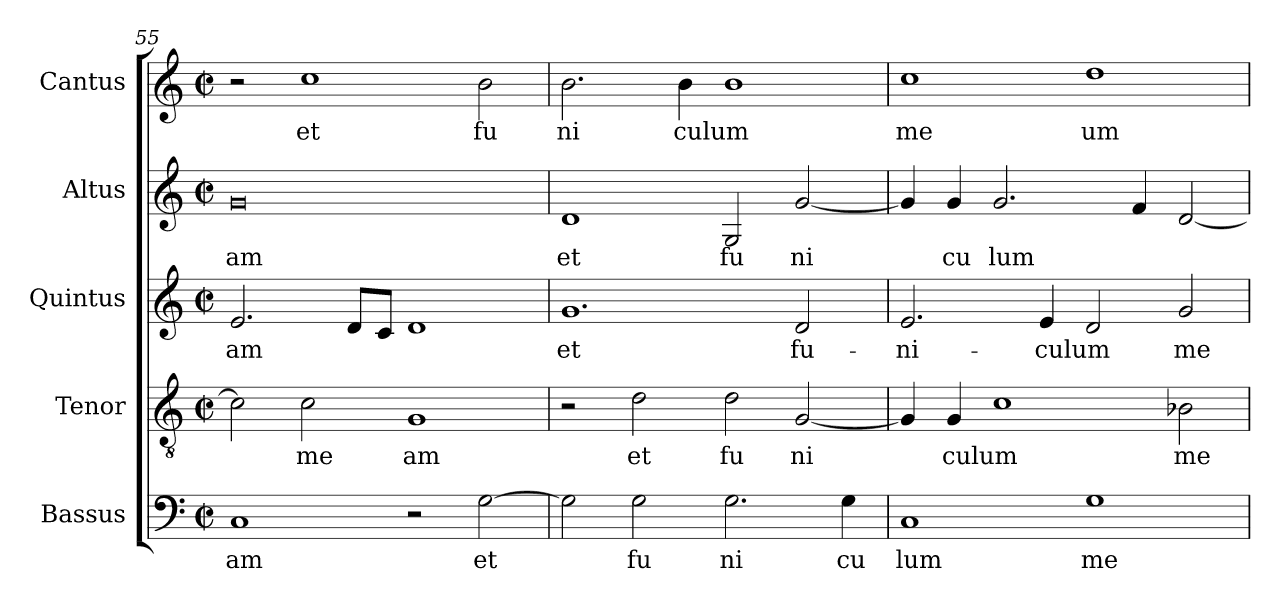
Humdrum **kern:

**kern	**text	**kern	**text	**kern	**text	**kern	**text	**kern	**text
*part5	*part5	*part4	*part4	*part3	*part3	*part2	*part2	*part1	*part1
*staff5	*staff5	*staff4	*staff4	*staff3	*staff3	*staff2	*staff2	*staff1	*staff1
*I"Bassus	*	*I"Tenor	*	*I"Quintus	*	*I"Altus	*	*I"Cantus	*
*clefF4	*	*clefGv2	*	*clefG2	*	*clefG2	*	*clefG2	*
*k[]	*	*k[]	*	*k[]	*	*k[]	*	*k[]	*
*C:	*	*C:	*	*C:	*	*C:	*	*C:	*
*M2/2	*	*M2/2	*	*M2/2	*	*M2/2	*	*M2/2	*
*met(c|)	*	*met(c|)	*	*met(c|)	*	*met(c|)	*	*met(c|)	*
=55	=55	=55	=55	=55	=55	=55	=55	=55	=55
!	!LO:LY:b:cj	!	!LO:LY:b:cj	!	!LO:LY:b:cj	!	!LO:LY:b:cj	!	!
1C	am	2c\]	.	2.e/	-am	0g	am	2r	.
!	!	!	!LO:LY:b:cj	!	!	!	!	!	!LO:LY:b:cj
.	.	2c\	me	.	.	.	.	1cc	et
!	!	!	!	!	!LO:LY:b:cj	!	!	!	!
.	.	.	.	8d/L	.	.	.	.	.
!	!	!	!	!	!LO:LY:b:cj	!	!	!	!
.	.	.	.	8c/J	.	.	.	.	.
!	!	!	!LO:LY:b:cj	!	!LO:LY:b:cj	!	!	!	!
2r	.	1G	am	1d	.	.	.	.	.
!	!LO:LY:b:cj	!	!	!	!	!	!	!	!LO:LY:b:cj
[>2G\	et	.	.	.	.	.	.	2b\	fu
=56	=56	=56	=56	=56	=56	=56	=56	=56	=56
!	!LO:LY:b:cj	!	!	!	!LO:LY:b:cj	!	!LO:LY:b:cj	!	!LO:LY:b:cj
2G\]	.	2r	.	1.g	et	1d	et	2.b\	ni
!	!LO:LY:b:cj	!	!LO:LY:b:cj	!	!	!	!	!	!
2G\	fu	2d\	et	.	.	.	.	.	.
!	!	!	!	!	!	!	!	!	!LO:LY:b:cj
.	.	.	.	.	.	.	.	4b\	culum
!	!LO:LY:b:cj	!	!LO:LY:b:cj	!	!	!	!LO:LY:b:cj	!	!LO:LY:b:cj
2.G\	ni	2d\	fu	.	.	2G/	fu	1b	.
!	!	!	!LO:LY:b:cj	!	!LO:LY:b:cj	!	!LO:LY:b:cj	!	!
.	.	[<2G/	ni	2d/	fu-	[<2g/	ni	.	.
!	!LO:LY:b:cj	!	!	!	!	!	!	!	!
4G\	cu	.	.	.	.	.	.	.	.
=57	=57	=57	=57	=57	=57	=57	=57	=57	=57
!	!LO:LY:b:cj	!	!LO:LY:b:cj	!	!LO:LY:b:cj	!	!LO:LY:b:cj	!	!LO:LY:b:cj
1C	lum	4G/]	.	2.e/	-ni-	4g/]	.	1cc	me
!	!	!	!LO:LY:b:cj	!	!	!	!LO:LY:b:cj	!	!
.	.	4G/	culum	.	.	4g/	cu	.	.
!	!	!	!LO:LY:b:cj	!	!	!	!LO:LY:b:cj	!	!
.	.	1c	.	.	.	2.g/	lum	.	.
!	!	!	!	!	!LO:LY:b:cj	!	!	!	!
.	.	.	.	4e/	-culum	.	.	.	.
!	!LO:LY:b:cj	!	!	!	!LO:LY:b:cj	!	!	!	!LO:LY:b:cj
1G	me	.	.	2d/	.	.	.	1dd	um
!	!	!	!	!	!	!	!LO:LY:b:cj	!	!
.	.	.	.	.	.	4f/	.	.	.
!	!	!	!LO:LY:b:cj	!	!LO:LY:b:cj	!	!LO:LY:b:cj	!	!
.	.	2B-X\	me	2g/	me-	[<2d/	.	.	.
=	=	=	=	=	=	=	=	=	=
*-	*-	*-	*-	*-	*-	*-	*-	*-	*-
